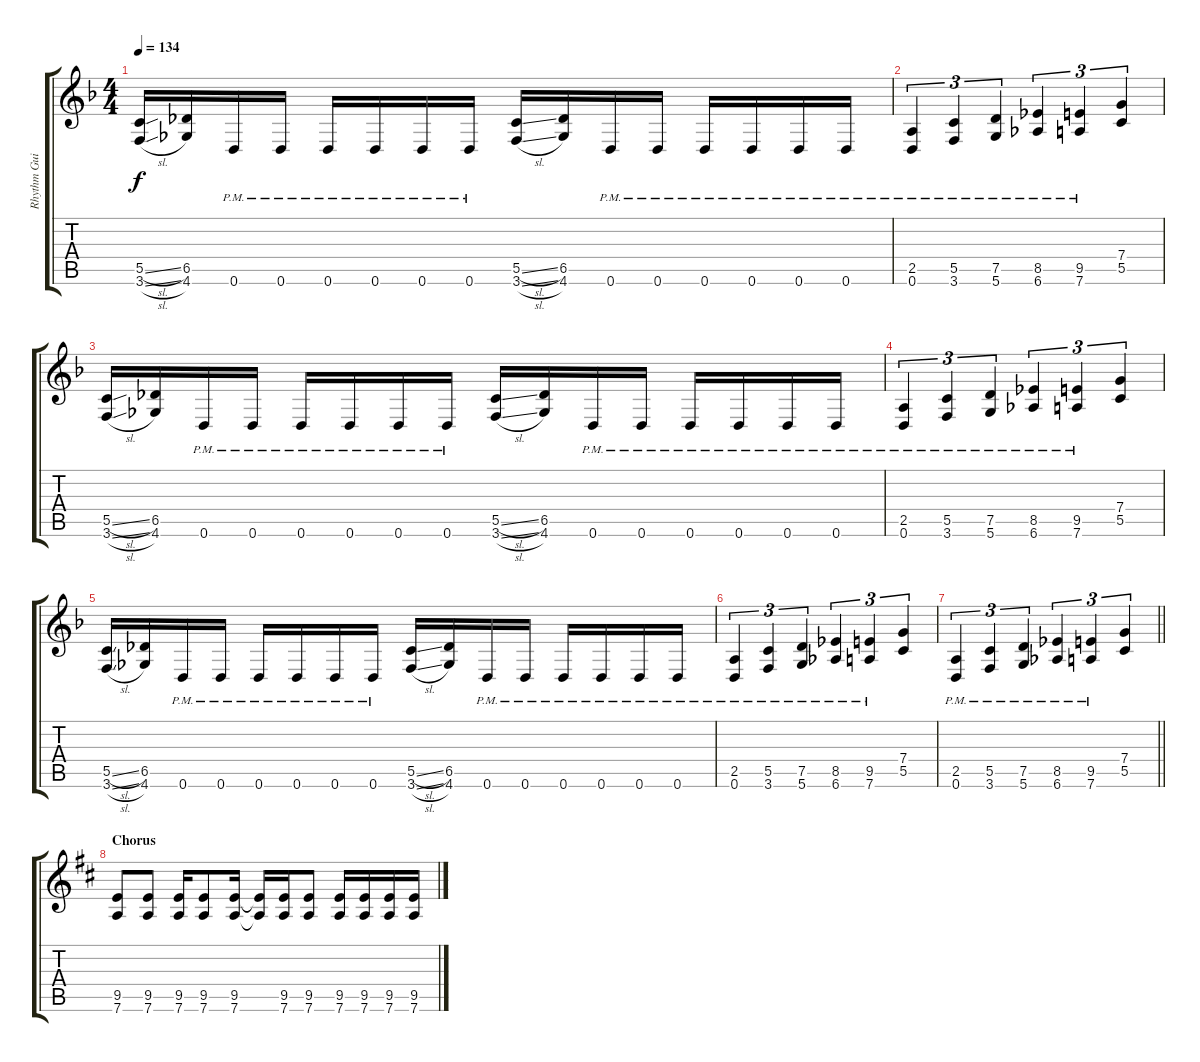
\track ("Rhythm Guitar 2" "Rhythm Gui") {instrument distortionguitar}
\staff {score tabs}
\tuning (D4 A3 F3 C3 G2 D2) {hide}
\ts (4 4)
\tempo 134
\clef g2
\ks dminor
(5.5{sl} 3.6{sl}).16{dy f} (6.5 4.6).16 0.6{pm}.16 0.6{pm}.16 0.6{pm}.16 0.6{pm}.16 0.6{pm}.16 0.6{pm}.16 (5.5{sl} 3.6{sl}).16 (6.5 4.6).16 0.6{pm}.16 0.6{pm}.16 0.6{pm}.16 0.6{pm}.16 0.6{pm}.16 0.6{pm}.16 |
(2.5{pm} 0.6{pm}).4{tu (3 2)} (5.5{pm} 3.6{pm}).4{tu (3 2)} (7.5{pm} 5.6{pm}).4{tu (3 2)} (8.5{pm} 6.6{pm}).4{tu (3 2)} (9.5{pm} 7.6{pm}).4{tu (3 2)} (7.4 5.5).4{tu (3 2)} |
(5.5{sl} 3.6{sl}).16 (6.5 4.6).16 0.6{pm}.16 0.6{pm}.16 0.6{pm}.16 0.6{pm}.16 0.6{pm}.16 0.6{pm}.16 (5.5{sl} 3.6{sl}).16 (6.5 4.6).16 0.6{pm}.16 0.6{pm}.16 0.6{pm}.16 0.6{pm}.16 0.6{pm}.16 0.6{pm}.16 |
(2.5{pm} 0.6{pm}).4{tu (3 2)} (5.5{pm} 3.6{pm}).4{tu (3 2)} (7.5{pm} 5.6{pm}).4{tu (3 2)} (8.5{pm} 6.6{pm}).4{tu (3 2)} (9.5{pm} 7.6{pm}).4{tu (3 2)} (7.4 5.5).4{tu (3 2)} |
(5.5{sl} 3.6{sl}).16 (6.5 4.6).16 0.6{pm}.16 0.6{pm}.16 0.6{pm}.16 0.6{pm}.16 0.6{pm}.16 0.6{pm}.16 (5.5{sl} 3.6{sl}).16 (6.5 4.6).16 0.6{pm}.16 0.6{pm}.16 0.6{pm}.16 0.6{pm}.16 0.6{pm}.16 0.6{pm}.16 |
(2.5{pm} 0.6{pm}).4{tu (3 2)} (5.5{pm} 3.6{pm}).4{tu (3 2)} (7.5{pm} 5.6{pm}).4{tu (3 2)} (8.5{pm} 6.6{pm}).4{tu (3 2)} (9.5{pm} 7.6{pm}).4{tu (3 2)} (7.4 5.5).4{tu (3 2)} |
\barLineRight lightlight
(2.5{pm} 0.6{pm}).4{tu (3 2)} (5.5{pm} 3.6{pm}).4{tu (3 2)} (7.5{pm} 5.6{pm}).4{tu (3 2)} (8.5{pm} 6.6{pm}).4{tu (3 2)} (9.5{pm} 7.6{pm}).4{tu (3 2)} (7.4 5.5).4{tu (3 2)} |
\section ("" "Chorus")
\ks bminor
(9.5 7.6).8 (9.5 7.6).8 (9.5 7.6).16 (9.5 7.6).8 (9.5 7.6).16 (9.5{t} 7.6{t}).16 (9.5 7.6).16 (9.5 7.6).8 (9.5 7.6).16 (9.5 7.6).16 (9.5 7.6).16 (9.5 7.6).16
